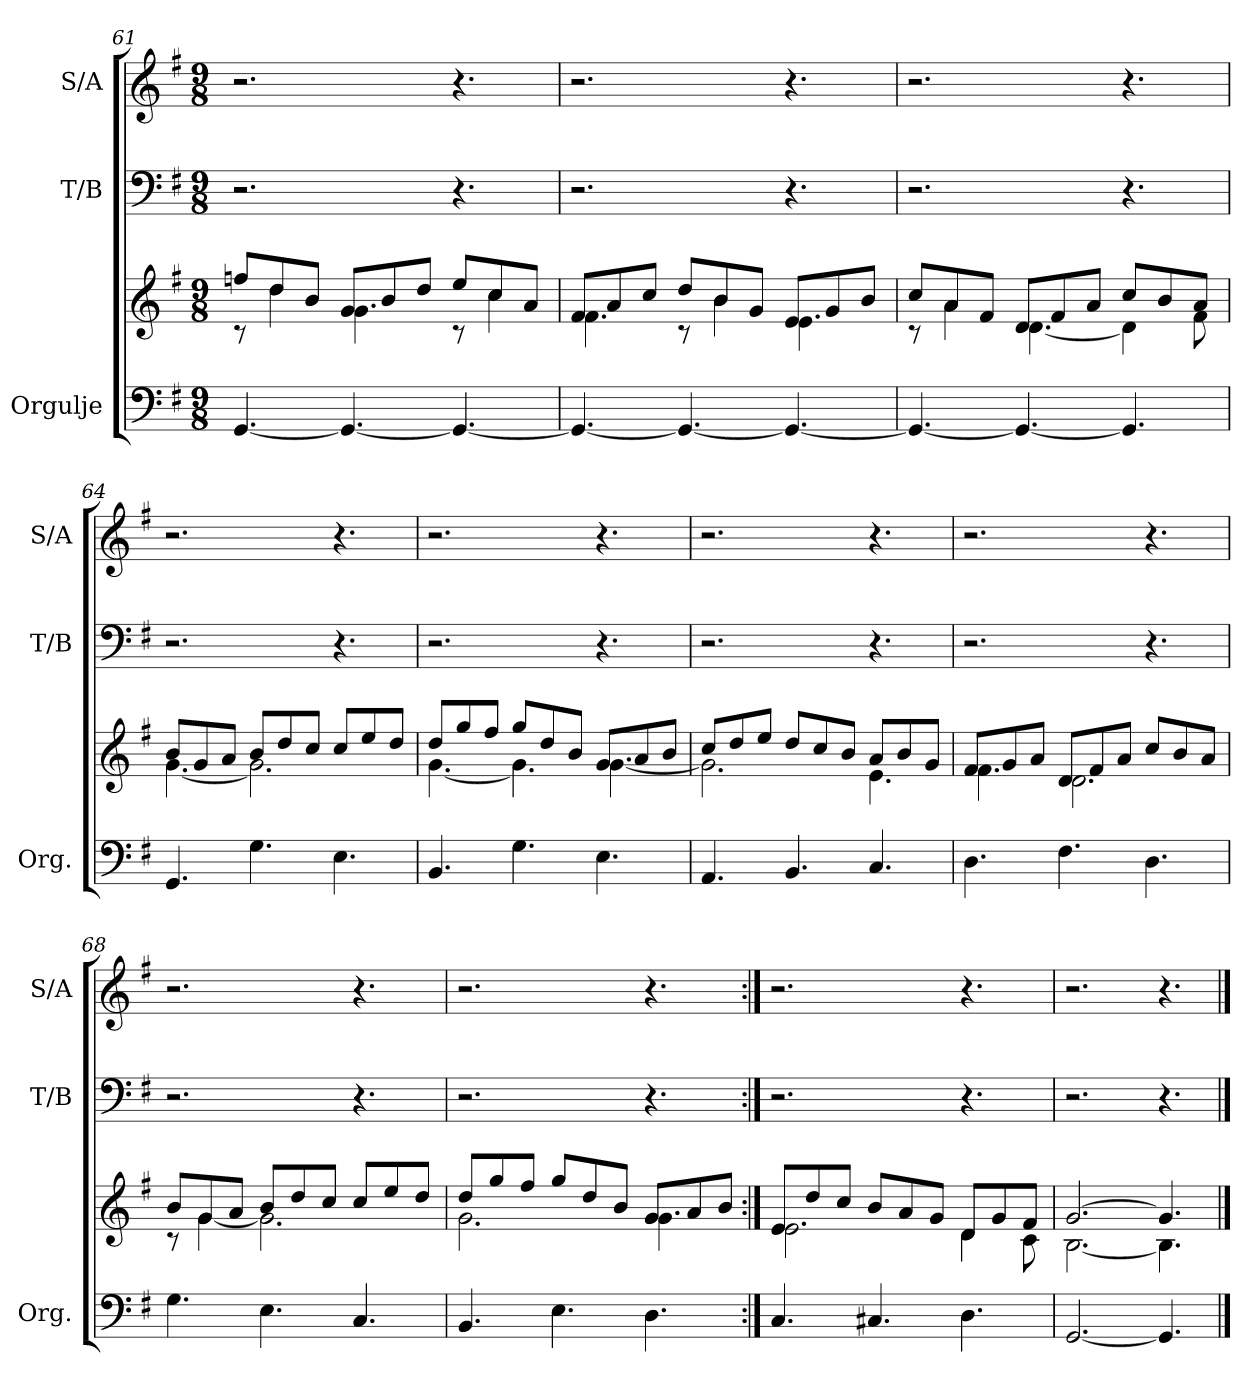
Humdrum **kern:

**kern	**kern	**kern	**kern
*part3	*part3	*part2	*part1
*staff4	*staff3	*staff2	*staff1
*I"Orgulje	*	*I"T/B	*I"S/A
*I'Org.	*	*I'T/B	*I'S/A
!!LO:PB:g=z
*clefF4	*clefG2	*clefF4	*clefG2
*k[f#]	*k[f#]	*k[f#]	*k[f#]
*G:	*G:	*G:	*G:
*M9/8	*M9/8	*M9/8	*M9/8
=61	=61	=61	=61
*	*^	*	*
[4.GG/	8ffn/L	8rc	2.r	2.r
.	8dd/	4dd\	.	.
.	8b/J	.	.	.
4.GG/_	8g/L	4.g\	.	.
.	8b/	.	.	.
.	8dd/J	.	.	.
4.GG/_	8ee/L	8rc	4.r	4.r
.	8cc/	4cc\	.	.
.	8a/J	.	.	.
=62	=62	=62	=62	=62
4.GG/_	8f#/L	4.f#\	2.r	2.r
.	8a/	.	.	.
.	8cc/J	.	.	.
4.GG/_	8dd/L	8rc	.	.
.	8b/	4b\	.	.
.	8g/J	.	.	.
4.GG/_	8e/L	4.e\	4.r	4.r
.	8g/	.	.	.
.	8b/J	.	.	.
=63	=63	=63	=63	=63
4.GG/_	8cc/L	8rc	2.r	2.r
.	8a/	4a\	.	.
.	8f#/J	.	.	.
4.GG/_	8d/L	[4.d\	.	.
.	8f#/	.	.	.
.	8a/J	.	.	.
4.GG/]	8cc/L	4d\]	4.r	4.r
.	8b/	.	.	.
.	8a/J	8f#\	.	.
=64	=64	=64	=64	=64
4.GG/	8b/L	[4.g\	2.r	2.r
.	8g/	.	.	.
.	8a/J	.	.	.
4.G\	8b/L	2.g\]	.	.
.	8dd/	.	.	.
.	8cc/J	.	.	.
4.E\	8cc/L	.	4.r	4.r
.	8ee/	.	.	.
.	8dd/J	.	.	.
!!LO:LB:g=z
=65	=65	=65	=65	=65
4.BB/	8dd/L	[4.g\	2.r	2.r
.	8gg/	.	.	.
.	8ff#/J	.	.	.
4.G\	8gg/L	4.g\]	.	.
.	8dd/	.	.	.
.	8b/J	.	.	.
4.E\	8g/L	[4.g\	4.r	4.r
.	8a/	.	.	.
.	8b/J	.	.	.
=66	=66	=66	=66	=66
4.AA/	8cc/L	2.g\]	2.r	2.r
.	8dd/	.	.	.
.	8ee/J	.	.	.
4.BB/	8dd/L	.	.	.
.	8cc/	.	.	.
.	8b/J	.	.	.
4.C/	8a/L	4.e\	4.r	4.r
.	8b/	.	.	.
.	8g/J	.	.	.
=67	=67	=67	=67	=67
4.D\	8f#/L	4.f#\	2.r	2.r
.	8g/	.	.	.
.	8a/J	.	.	.
4.F#\	8d/L	2.d\	.	.
.	8f#/	.	.	.
.	8a/J	.	.	.
4.D\	8cc/L	.	4.r	4.r
.	8b/	.	.	.
.	8a/J	.	.	.
!!LO:LB:g=z
=68	=68	=68	=68	=68
4.G\	8b/L	8rc	2.r	2.r
.	8g/	[4g\	.	.
.	8a/J	.	.	.
4.E\	8b/L	2.g\]	.	.
.	8dd/	.	.	.
.	8cc/J	.	.	.
4.C/	8cc/L	.	4.r	4.r
.	8ee/	.	.	.
.	8dd/J	.	.	.
=69	=69	=69	=69	=69
4.BB/	8dd/L	2.g\	2.r	2.r
.	8gg/	.	.	.
.	8ff#/J	.	.	.
4.E\	8gg/L	.	.	.
.	8dd/	.	.	.
.	8b/J	.	.	.
4.D\	8g/L	4.g\	4.r	4.r
.	8a/	.	.	.
.	8b/J	.	.	.
=70:|!	=70:|!	=70:|!	=70:|!	=70:|!
4.C/	8e/L	2.e\	2.r	2.r
.	8dd/	.	.	.
.	8cc/J	.	.	.
4.C#X/	8b/L	.	.	.
.	8a/	.	.	.
.	8g/J	.	.	.
4.D\	8d/L	4d\	4.r	4.r
.	8g/	.	.	.
.	8f#/J	8c\	.	.
=71	=71	=71	=71	=71
[2.GG/	[2.g/	[2.B\	2.r	2.r
4.GG/]	4.g/]	4.B\]	4.r	4.r
*	*v	*v	*	*
==	==	==	==
*-	*-	*-	*-
